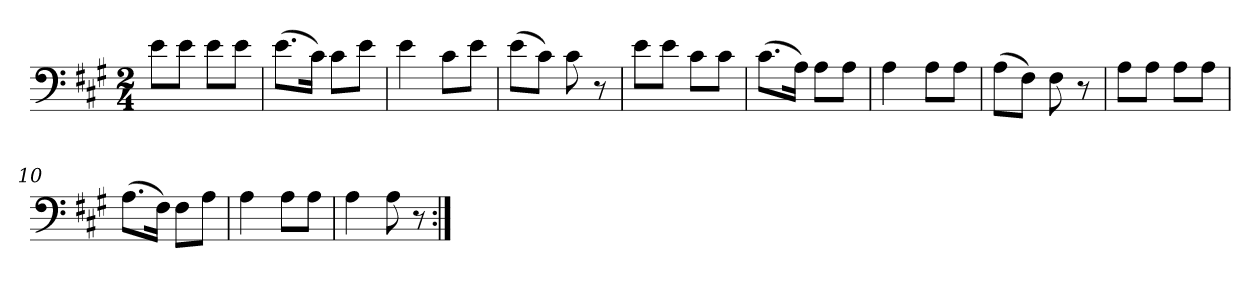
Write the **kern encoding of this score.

**kern
*part1
*staff1
*clefF4
*k[f#c#g#]
*M2/4
=1
8e\L
8e\J
8e\L
8e\J
=2
(8.e\L
16c#\Jk)
8c#\L
8e\J
=3
4e\
8c#\L
8e\J
=4
(8e\L
8c#\J)
8c#\
8r
=5
8e\L
8e\J
8c#\L
8c#\J
=6
(8.c#\L
16A\Jk)
8A\L
8A\J
=7
4A\
8A\L
8A\J
=8
(8A\L
8F#\J)
8F#\
8r
=9
8A\L
8A\J
8A\L
8A\J
=10
(8.A\L
16F#\Jk)
8F#\L
8A\J
=11
4A\
8A\L
8A\J
=12
4A\
8A\
8r
=:|!
*-
